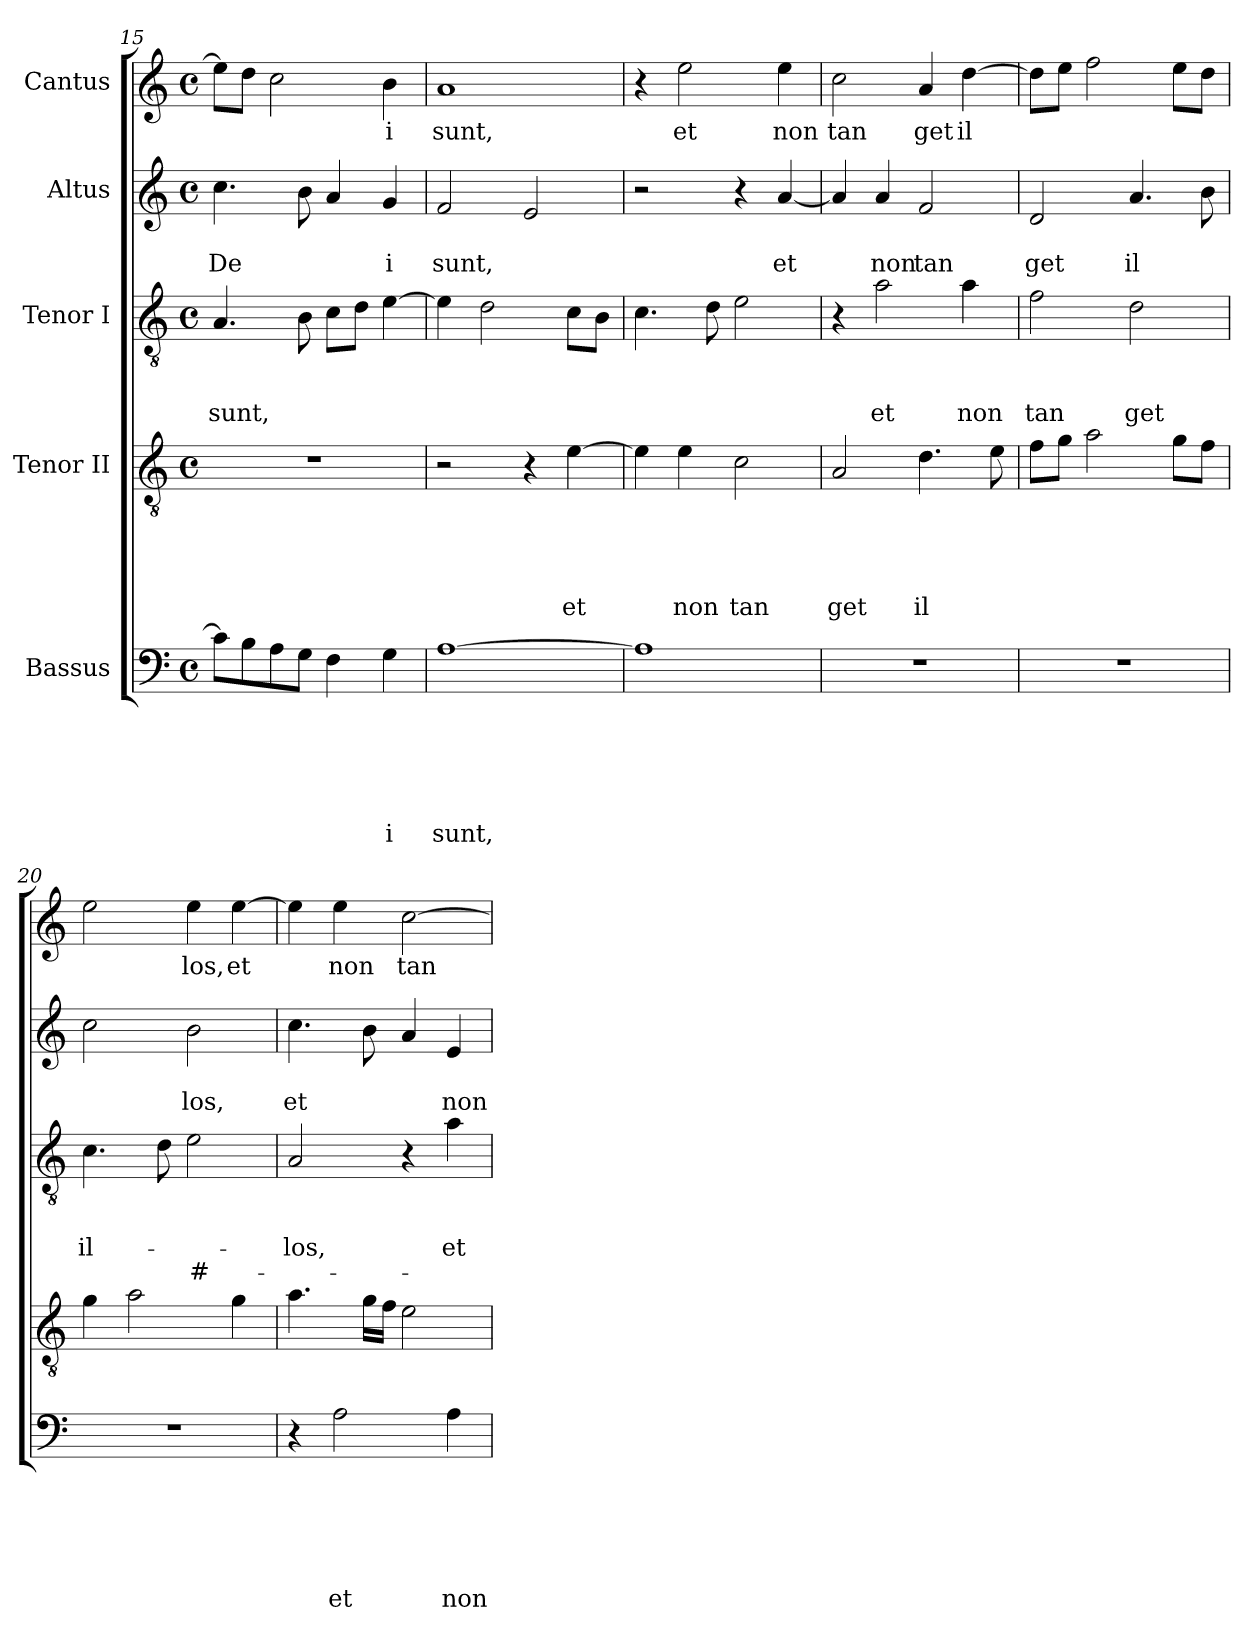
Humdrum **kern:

**kern	**text	**text	**text	**text	**text	**text	**kern	**text	**text	**text	**text	**text	**kern	**text	**text	**text	**text	**kern	**text	**text	**kern	**text
*part5	*part5	*part5	*part5	*part5	*part5	*part5	*part4	*part4	*part4	*part4	*part4	*part4	*part3	*part3	*part3	*part3	*part3	*part2	*part2	*part2	*part1	*part1
*staff5	*staff5	*staff5	*staff5	*staff5	*staff5	*staff5	*staff4	*staff4	*staff4	*staff4	*staff4	*staff4	*staff3	*staff3	*staff3	*staff3	*staff3	*staff2	*staff2	*staff2	*staff1	*staff1
*I"Bassus	*	*	*	*	*	*	*I"Tenor II	*	*	*	*	*	*I"Tenor I	*	*	*	*	*I"Altus	*	*	*I"Cantus	*
*clefF4	*	*	*	*	*	*	*clefGv2	*	*	*	*	*	*clefGv2	*	*	*	*	*clefG2	*	*	*clefG2	*
*k[]	*	*	*	*	*	*	*k[]	*	*	*	*	*	*k[]	*	*	*	*	*k[]	*	*	*k[]	*
*C:	*	*	*	*	*	*	*C:	*	*	*	*	*	*C:	*	*	*	*	*C:	*	*	*C:	*
*M4/4	*	*	*	*	*	*	*M4/4	*	*	*	*	*	*M4/4	*	*	*	*	*M4/4	*	*	*M4/4	*
*met(c)	*	*	*	*	*	*	*met(c)	*	*	*	*	*	*met(c)	*	*	*	*	*met(c)	*	*	*met(c)	*
=15	=15	=15	=15	=15	=15	=15	=15	=15	=15	=15	=15	=15	=15	=15	=15	=15	=15	=15	=15	=15	=15	=15
!	!	!	!	!	!	!	!	!	!	!	!	!	!	!	!	!LO:LY:b	!	!	!	!LO:LY:b	!	!
8c\L]	.	.	.	.	.	.	1r	.	.	.	.	.	4.A/	.	.	sunt,	.	4.cc\	.	De	8ee\L]	.
8B\	.	.	.	.	.	.	.	.	.	.	.	.	.	.	.	.	.	.	.	.	8dd\J	.
8A\	.	.	.	.	.	.	.	.	.	.	.	.	.	.	.	.	.	.	.	.	2cc\	.
8G\J	.	.	.	.	.	.	.	.	.	.	.	.	8B\	.	.	.	.	8b\	.	.	.	.
4F\	.	.	.	.	.	.	.	.	.	.	.	.	8c\L	.	.	.	.	4a/	.	.	.	.
.	.	.	.	.	.	.	.	.	.	.	.	.	8d\J	.	.	.	.	.	.	.	.	.
!	!	!	!	!	!	!LO:LY:b	!	!	!	!	!	!	!	!	!	!	!	!	!	!LO:LY:b	!	!LO:LY:b
4G\	.	.	.	.	.	-i	.	.	.	.	.	.	[>4e\	.	.	.	.	4g/	.	i	4b\	i
=16	=16	=16	=16	=16	=16	=16	=16	=16	=16	=16	=16	=16	=16	=16	=16	=16	=16	=16	=16	=16	=16	=16
!	!	!	!	!	!	!LO:LY:b	!	!	!	!	!	!	!	!	!	!	!	!	!	!LO:LY:b	!	!LO:LY:b
[>1A	.	.	.	.	.	sunt,	2r	.	.	.	.	.	4e\]	.	.	.	.	2f/	.	sunt,	1a	sunt,
.	.	.	.	.	.	.	.	.	.	.	.	.	2d\	.	.	.	.	.	.	.	.	.
.	.	.	.	.	.	.	4r	.	.	.	.	.	.	.	.	.	.	2e/	.	.	.	.
!	!	!	!	!	!	!	!	!	!	!	!	!LO:LY:b	!	!	!	!	!	!	!	!	!	!
.	.	.	.	.	.	.	[>4e\	.	.	.	.	et	8c\L	.	.	.	.	.	.	.	.	.
.	.	.	.	.	.	.	.	.	.	.	.	.	8B\J	.	.	.	.	.	.	.	.	.
=17	=17	=17	=17	=17	=17	=17	=17	=17	=17	=17	=17	=17	=17	=17	=17	=17	=17	=17	=17	=17	=17	=17
1A]	.	.	.	.	.	.	4e\]	.	.	.	.	.	4.c\	.	.	.	.	2r	.	.	4r	.
!	!	!	!	!	!	!	!	!	!	!	!	!LO:LY:b	!	!	!	!	!	!	!	!	!	!LO:LY:b
.	.	.	.	.	.	.	4e\	.	.	.	.	non	.	.	.	.	.	.	.	.	2ee\	et
.	.	.	.	.	.	.	.	.	.	.	.	.	8d\	.	.	.	.	.	.	.	.	.
!	!	!	!	!	!	!	!	!	!	!	!	!LO:LY:b	!	!	!	!	!	!	!	!	!	!
.	.	.	.	.	.	.	2c\	.	.	.	.	tan	2e\	.	.	.	.	4r	.	.	.	.
!	!	!	!	!	!	!	!	!	!	!	!	!	!	!	!	!	!	!	!	!LO:LY:b	!	!LO:LY:b
.	.	.	.	.	.	.	.	.	.	.	.	.	.	.	.	.	.	[<4a/	.	et	4ee\	non
=18	=18	=18	=18	=18	=18	=18	=18	=18	=18	=18	=18	=18	=18	=18	=18	=18	=18	=18	=18	=18	=18	=18
!	!	!	!	!	!	!	!	!	!	!	!	!LO:LY:b	!	!	!	!	!	!	!	!	!	!LO:LY:b
1r	.	.	.	.	.	.	2A/	.	.	.	.	get	4r	.	.	.	.	4a/]	.	.	2cc\	tan
!	!	!	!	!	!	!	!	!	!	!	!	!	!	!	!	!LO:LY:b	!	!	!	!LO:LY:b	!	!
.	.	.	.	.	.	.	.	.	.	.	.	.	2a\	.	.	et	.	4a/	.	non	.	.
!	!	!	!	!	!	!	!	!	!	!	!	!LO:LY:b	!	!	!	!	!	!	!	!LO:LY:b	!	!LO:LY:b
.	.	.	.	.	.	.	4.d\	.	.	.	.	il	.	.	.	.	.	2f/	.	tan	4a/	get
!	!	!	!	!	!	!	!	!	!	!	!	!	!	!	!	!LO:LY:b	!	!	!	!	!	!LO:LY:b
.	.	.	.	.	.	.	.	.	.	.	.	.	4a\	.	.	non	.	.	.	.	[>4dd\	il
.	.	.	.	.	.	.	8e\	.	.	.	.	.	.	.	.	.	.	.	.	.	.	.
=19	=19	=19	=19	=19	=19	=19	=19	=19	=19	=19	=19	=19	=19	=19	=19	=19	=19	=19	=19	=19	=19	=19
!	!	!	!	!	!	!	!	!	!	!	!	!	!	!	!	!LO:LY:b	!	!	!	!LO:LY:b	!	!
1r	.	.	.	.	.	.	8f\L	.	.	.	.	.	2f\	.	.	tan	.	2d/	.	get	8dd\L]	.
.	.	.	.	.	.	.	8g\J	.	.	.	.	.	.	.	.	.	.	.	.	.	8ee\J	.
.	.	.	.	.	.	.	2a\	.	.	.	.	.	.	.	.	.	.	.	.	.	2ff\	.
!	!	!	!	!	!	!	!	!	!	!	!	!	!	!	!	!LO:LY:b	!	!	!	!LO:LY:b	!	!
.	.	.	.	.	.	.	.	.	.	.	.	.	2d\	.	.	get	.	4.a/	.	il	.	.
.	.	.	.	.	.	.	8g\L	.	.	.	.	.	.	.	.	.	.	.	.	.	8ee\L	.
.	.	.	.	.	.	.	8f\J	.	.	.	.	.	.	.	.	.	.	8b\	.	.	8dd\J	.
!!LO:PB:g=z
=20	=20	=20	=20	=20	=20	=20	=20	=20	=20	=20	=20	=20	=20	=20	=20	=20	=20	=20	=20	=20	=20	=20
!	!	!	!	!	!	!	!	!	!	!	!	!	!	!	!	!LO:LY:b	!	!	!	!	!	!
1r	.	.	.	.	.	.	4g\	.	.	.	.	.	4.c\	.	.	il-	.	2cc\	.	.	2ee\	.
.	.	.	.	.	.	.	2a\	.	.	.	.	.	.	.	.	.	.	.	.	.	.	.
.	.	.	.	.	.	.	.	.	.	.	.	.	8d\	.	.	.	.	.	.	.	.	.
!	!	!	!	!	!	!	!	!	!	!	!	!	!	!	!	!	!LO:LY:b	!	!	!LO:LY:b	!	!LO:LY:b
.	.	.	.	.	.	.	.	.	.	.	.	.	2e\	.	.	.	#-	2b\	.	los,	4ee\	los,
!	!	!	!	!	!	!	!	!	!	!	!	!	!	!	!	!	!	!	!	!	!	!LO:LY:b
.	.	.	.	.	.	.	4g\	.	.	.	.	.	.	.	.	.	.	.	.	.	[>4ee\	et
=21	=21	=21	=21	=21	=21	=21	=21	=21	=21	=21	=21	=21	=21	=21	=21	=21	=21	=21	=21	=21	=21	=21
!	!	!	!	!	!	!	!	!	!	!	!	!	!	!	!	!LO:LY:b	!	!	!	!LO:LY:b	!	!
4r	.	.	.	.	.	.	4.a\	.	.	.	.	.	2A/	.	.	-los,	.	4.cc\	.	et	4ee\]	.
!	!	!	!	!	!	!LO:LY:b	!	!	!	!	!	!	!	!	!	!	!	!	!	!	!	!LO:LY:b
2A\	.	.	.	.	.	et	.	.	.	.	.	.	.	.	.	.	.	.	.	.	4ee\	non
.	.	.	.	.	.	.	16g\LL	.	.	.	.	.	.	.	.	.	.	8b\	.	.	.	.
.	.	.	.	.	.	.	16f\JJ	.	.	.	.	.	.	.	.	.	.	.	.	.	.	.
!	!	!	!	!	!	!	!	!	!	!	!	!	!	!	!	!	!	!	!	!	!	!LO:LY:b
.	.	.	.	.	.	.	2e\	.	.	.	.	.	4r	.	.	.	.	4a/	.	.	[>2cc\	tan
!	!	!	!	!	!	!LO:LY:b	!	!	!	!	!	!	!	!	!	!LO:LY:b	!	!	!	!LO:LY:b	!	!
4A\	.	.	.	.	.	non	.	.	.	.	.	.	4a\	.	.	et	.	4e/	.	non	.	.
=	=	=	=	=	=	=	=	=	=	=	=	=	=	=	=	=	=	=	=	=	=	=
*-	*-	*-	*-	*-	*-	*-	*-	*-	*-	*-	*-	*-	*-	*-	*-	*-	*-	*-	*-	*-	*-	*-
